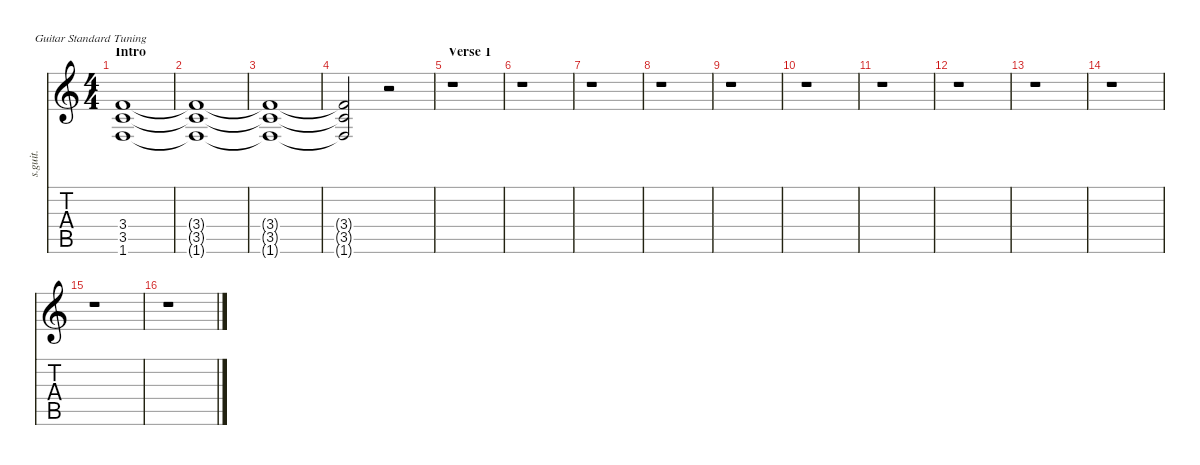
\defaultSystemsLayout 4
\hideDynamics
\bracketExtendMode nobrackets
\track ("Billie Joe Amrstrong - Rhythm 2" "s.guit.") {instrument distortionguitar}
\staff {score tabs}
\tuning (E4 B3 G3 D3 A2 E2)
\ts (4 4)
\beaming (8 2 2 2 2)
\section ("" "Intro")
\tempo (84 hide)
\clef g2
\ks c
(3.4 3.5 1.6).1{lyrics (0 "") lyrics (1 "") lyrics (2 "") lyrics (3 "") lyrics (4 "") dy f instrument distortionguitar} |
(3.4{t} 3.5{t} 1.6{t}).1{lyrics (0 "") lyrics (1 "") lyrics (2 "") lyrics (3 "") lyrics (4 "")} |
(3.4{t} 3.5{t} 1.6{t}).1{lyrics (0 "") lyrics (1 "") lyrics (2 "") lyrics (3 "") lyrics (4 "")} |
(3.4{t} 3.5{t} 1.6{t}).2{lyrics (0 "") lyrics (1 "") lyrics (2 "") lyrics (3 "") lyrics (4 "")} r.2 |
\section ("" "Verse 1")
r.1 |
r.1 |
r.1 |
r.1 |
r.1 |
r.1 |
r.1 |
r.1 |
r.1 |
r.1 |
r.1 |
r.1
